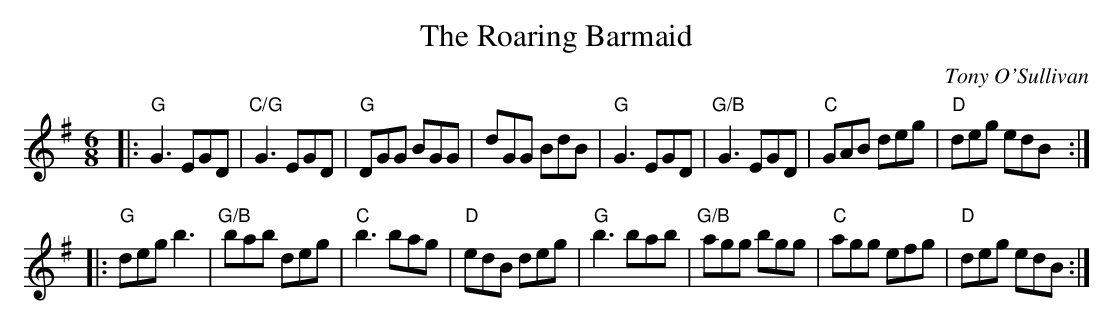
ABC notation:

X:1
T:The Roaring Barmaid
C:Tony O'Sullivan
M:6/8
L:1/8
K:G
|: "G"G3 EGD |"C/G"G3 EGD |"G"DGG BGG |dGG BdB \
|  "G"G3 EGD |"G/B"G3 EGD |"C"GAB deg |"D" deg edB :|
|: "G"deg b3 |"G/B"bab deg  |"C"b3 bag |"D"edB deg \
|  "G"b3 bab |"G/B"agg bgg |"C"agg efg|"D"deg edB :|
